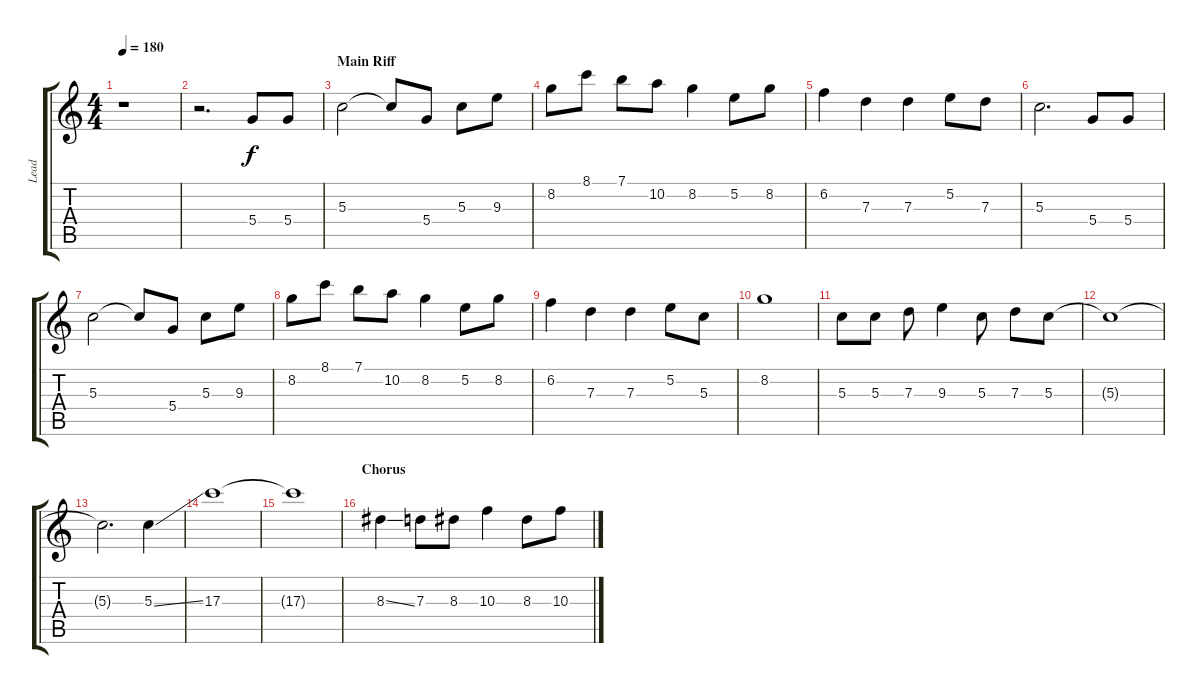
\track ("Lead" "Lead") {instrument distortionguitar}
\staff {score tabs}
\tuning (E4 B3 G3 D3 A2 D2) {hide}
\ts (4 4)
\tempo 180
\clef g2
\ks c
r.1{dy f} |
r.2{d} 5.4.8 5.4.8 |
\section ("" "Main Riff")
5.3.2 5.3{t}.8 5.4.8 5.3.8 9.3.8 |
8.2.8 8.1.8 7.1.8 10.2.8 8.2.4 5.2.8 8.2.8 |
6.2.4 7.3.4 7.3.4 5.2.8 7.3.8 |
5.3.2{d} 5.4.8 5.4.8 |
5.3.2 5.3{t}.8 5.4.8 5.3.8 9.3.8 |
8.2.8 8.1.8 7.1.8 10.2.8 8.2.4 5.2.8 8.2.8 |
6.2.4 7.3.4 7.3.4 5.2.8 5.3.8 |
8.2.1 |
5.3.8 5.3.8 7.3.8 9.3.4 5.3.8 7.3.8 5.3.8 |
5.3{t}.1 |
5.3{t}.2{d} 5.3{ss}.4 |
17.3.1 |
17.3{t}.1 |
\section ("" "Chorus")
8.3{ss}.4 7.3.8 8.3.8 10.3.4 8.3.8 10.3.8
